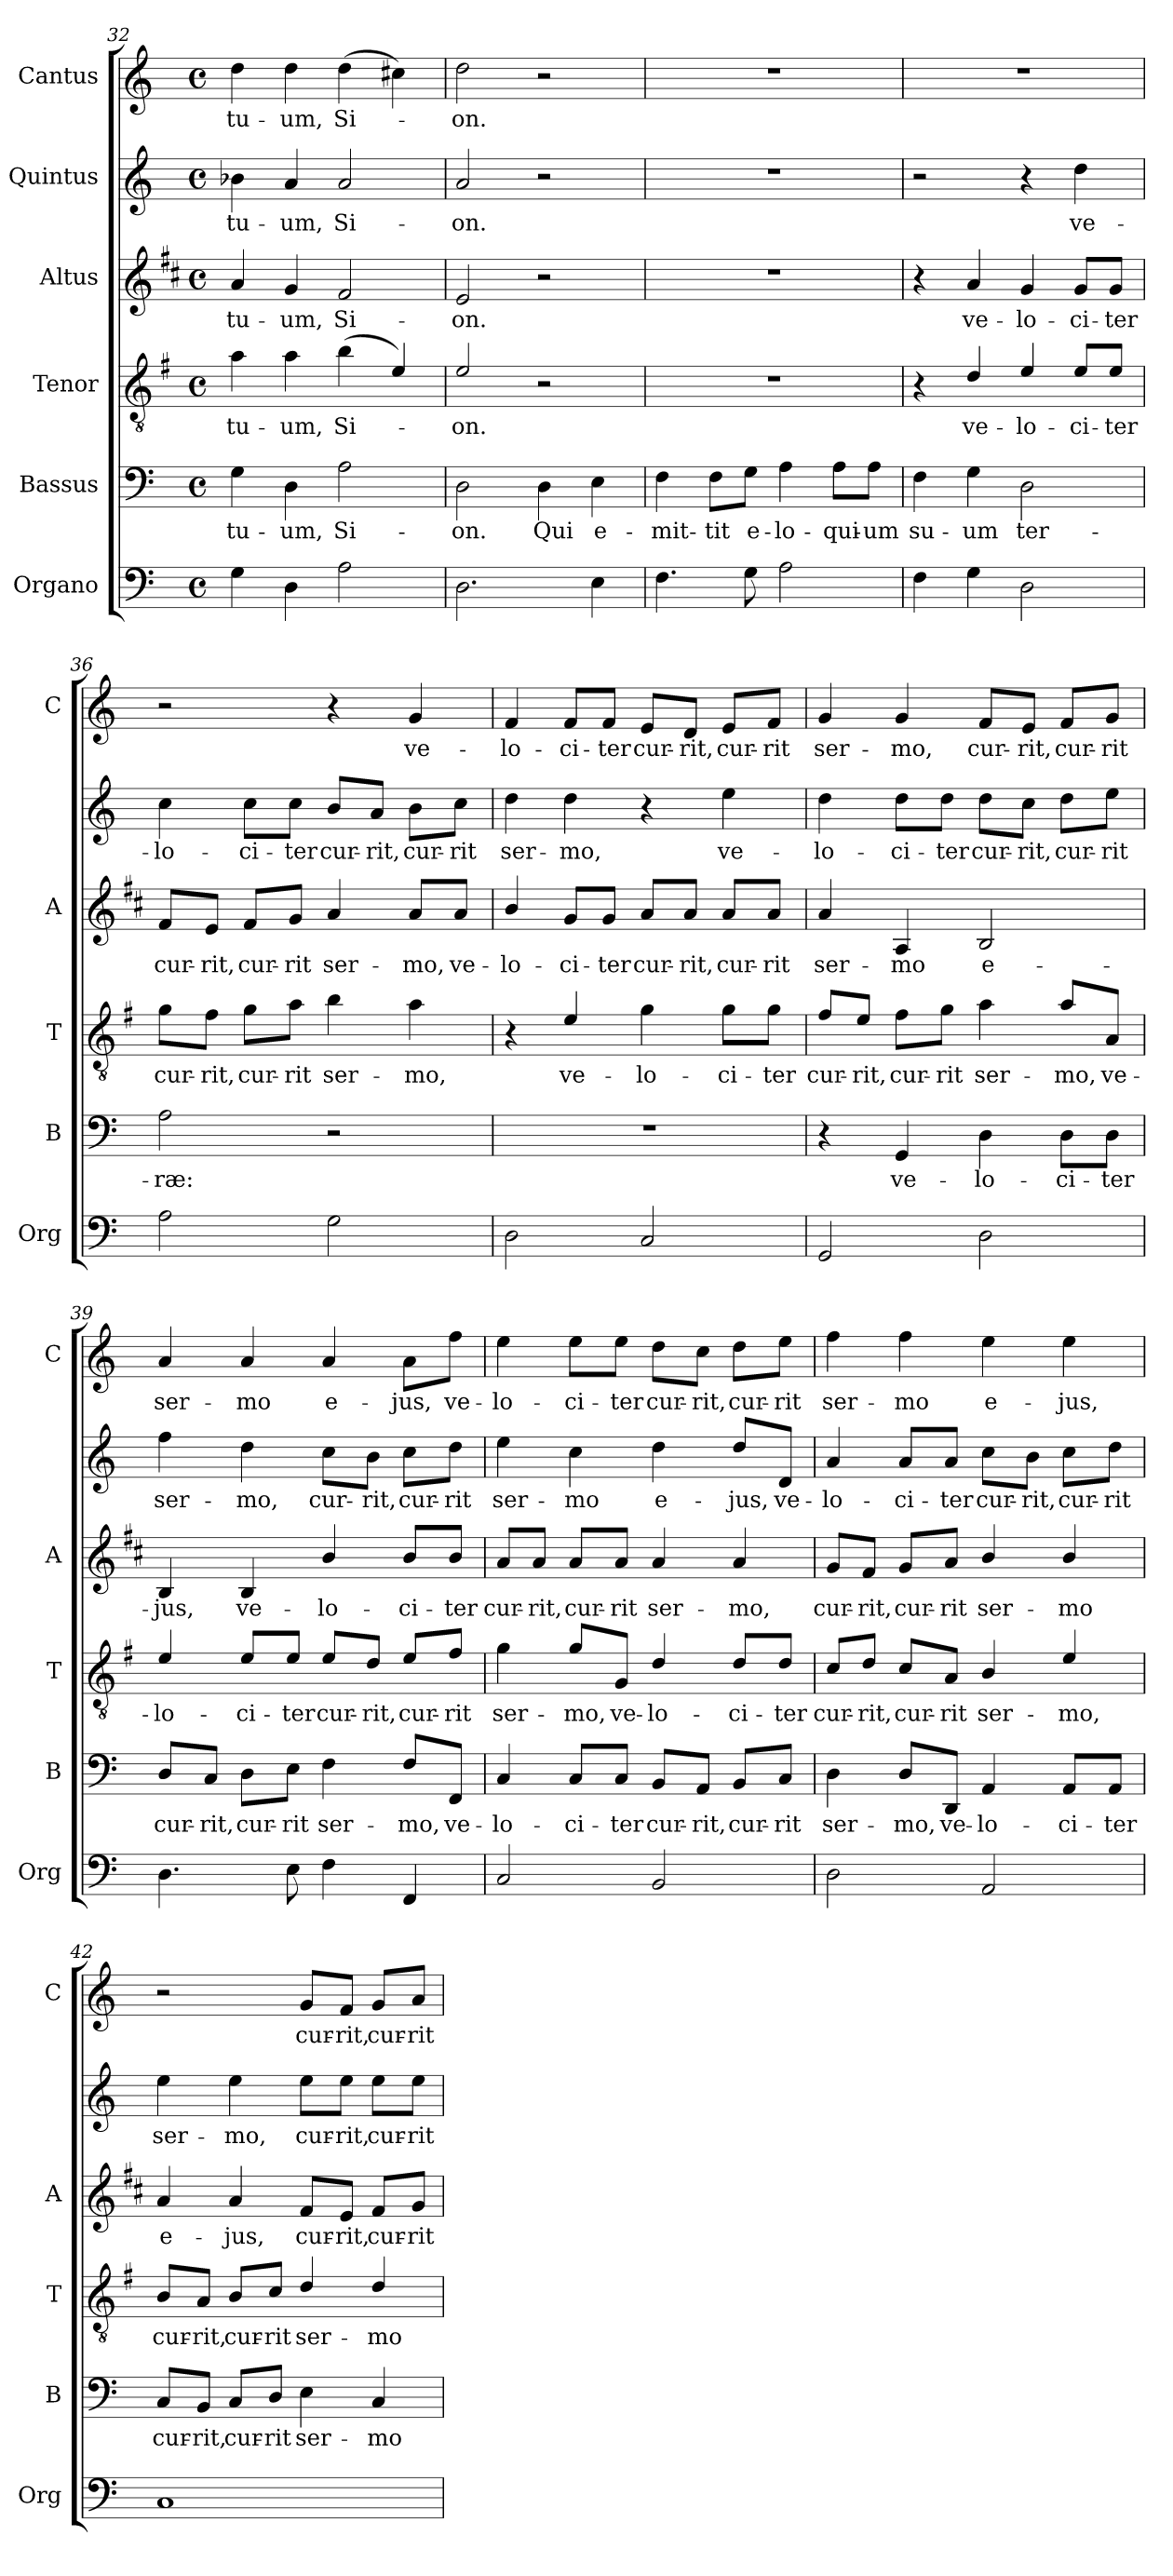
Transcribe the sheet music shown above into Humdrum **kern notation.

**kern	**kern	**text	**kern	**text	**kern	**text	**kern	**text	**kern	**text
*part6	*part5	*part5	*part4	*part4	*part3	*part3	*part2	*part2	*part1	*part1
*staff6	*staff5	*staff5	*staff4	*staff4	*staff3	*staff3	*staff2	*staff2	*staff1	*staff1
*I"Organo	*I"Bassus	*	*I"Tenor	*	*I"Altus	*	*I"Quintus	*	*I"Cantus	*
*I'Org	*I'B	*	*I'T	*	*I'A	*	*	*	*I'C	*
*clefF4	*clefF4	*	*clefGv2	*	*clefG2	*	*clefG2	*	*clefG2	*
*	*	*	*ITrd4c7	*	*ITrd1c2	*	*	*	*	*
*k[]	*k[]	*	*k[]	*	*k[]	*	*k[]	*	*k[]	*
*C:	*C:	*	*C:	*	*C:	*	*C:	*	*C:	*
*M4/4	*M4/4	*	*M4/4	*	*M4/4	*	*M4/4	*	*M4/4	*
*met(c)	*met(c)	*	*met(c)	*	*met(c)	*	*met(c)	*	*met(c)	*
=32	=32	=32	=32	=32	=32	=32	=32	=32	=32	=32
!	!	!LO:LY:b	!	!LO:LY:b	!	!LO:LY:b	!	!LO:LY:b	!	!LO:LY:b
4G\	4G\	tu-	4d\	tu-	4g/	tu-	4b-X\	tu-	4dd\	tu-
!	!	!LO:LY:b	!	!LO:LY:b	!	!LO:LY:b	!	!LO:LY:b	!	!LO:LY:b
4D\	4D\	-um,	4d\	-um,	4f/	-um,	4a/	-um,	4dd\	-um,
!	!	!LO:LY:b	!	!LO:LY:b	!	!LO:LY:b	!	!LO:LY:b	!	!LO:LY:b
2A\	2A\	Si-	(>4e\	Si-	2e/	Si-	2a/	Si-	(>4dd\	Si-
.	.	.	4A/)	.	.	.	.	.	4cc#X\)	.
=33	=33	=33	=33	=33	=33	=33	=33	=33	=33	=33
!	!	!LO:LY:b	!	!LO:LY:b	!	!LO:LY:b	!	!LO:LY:b	!	!LO:LY:b
2.D\	2D\	-on.	2A/	-on.	2d/	-on.	2a/	-on.	2dd\	-on.
!	!	!LO:LY:b	!	!	!	!	!	!	!	!
.	4D\	Qui	2r	.	2r	.	2r	.	2r	.
!	!	!LO:LY:b	!	!	!	!	!	!	!	!
4E\	4E\	e-	.	.	.	.	.	.	.	.
=34	=34	=34	=34	=34	=34	=34	=34	=34	=34	=34
!	!	!LO:LY:b	!	!	!	!	!	!	!	!
4.F\	4F\	-mit-	1r	.	1r	.	1r	.	1r	.
!	!	!LO:LY:b	!	!	!	!	!	!	!	!
.	8F\L	-tit	.	.	.	.	.	.	.	.
!	!	!LO:LY:b	!	!	!	!	!	!	!	!
8G\	8G\J	e-	.	.	.	.	.	.	.	.
!	!	!LO:LY:b	!	!	!	!	!	!	!	!
2A\	4A\	-lo-	.	.	.	.	.	.	.	.
!	!	!LO:LY:b	!	!	!	!	!	!	!	!
.	8A\L	-qui-	.	.	.	.	.	.	.	.
!	!	!LO:LY:b	!	!	!	!	!	!	!	!
.	8A\J	-um	.	.	.	.	.	.	.	.
=35	=35	=35	=35	=35	=35	=35	=35	=35	=35	=35
!	!	!LO:LY:b	!	!	!	!	!	!	!	!
4F\	4F\	su-	4r	.	4r	.	2r	.	1r	.
!	!	!LO:LY:b	!	!LO:LY:b	!	!LO:LY:b	!	!	!	!
4G\	4G\	-um	4G/	ve-	4g/	ve-	.	.	.	.
!	!	!LO:LY:b	!	!LO:LY:b	!	!LO:LY:b	!	!	!	!
2D\	2D\	ter-	4A/	-lo-	4f/	-lo-	4r	.	.	.
!	!	!	!	!LO:LY:b	!	!LO:LY:b	!	!LO:LY:b	!	!
.	.	.	8A/L	-ci-	8f/L	-ci-	4dd\	ve-	.	.
!	!	!	!	!LO:LY:b	!	!LO:LY:b	!	!	!	!
.	.	.	8A/J	-ter	8f/J	-ter	.	.	.	.
=36	=36	=36	=36	=36	=36	=36	=36	=36	=36	=36
!	!	!LO:LY:b	!	!LO:LY:b	!	!LO:LY:b	!	!LO:LY:b	!	!
2A\	2A\	-ræ:	8c\L	cur-	8e/L	cur-	4cc\	-lo-	2r	.
!	!	!	!	!LO:LY:b	!	!LO:LY:b	!	!	!	!
.	.	.	8B\J	-rit,	8d/J	-rit,	.	.	.	.
!	!	!	!	!LO:LY:b	!	!LO:LY:b	!	!LO:LY:b	!	!
.	.	.	8c\L	cur-	8e/L	cur-	8cc\L	-ci-	.	.
!	!	!	!	!LO:LY:b	!	!LO:LY:b	!	!LO:LY:b	!	!
.	.	.	8d\J	-rit	8f/J	-rit	8cc\J	-ter	.	.
!	!	!	!	!LO:LY:b	!	!LO:LY:b	!	!LO:LY:b	!	!
2G\	2r	.	4e\	ser-	4g/	ser-	8b/L	cur-	4r	.
!	!	!	!	!	!	!	!	!LO:LY:b	!	!
.	.	.	.	.	.	.	8a/J	-rit,	.	.
!	!	!	!	!LO:LY:b	!	!LO:LY:b	!	!LO:LY:b	!	!LO:LY:b
.	.	.	4d\	-mo,	8g/L	-mo,	8b\L	cur-	4g/	ve-
!	!	!	!	!	!	!LO:LY:b	!	!LO:LY:b	!	!
.	.	.	.	.	8g/J	ve-	8cc\J	-rit	.	.
!!LO:LB:g=z
=37	=37	=37	=37	=37	=37	=37	=37	=37	=37	=37
!	!	!	!	!	!	!LO:LY:b	!	!LO:LY:b	!	!LO:LY:b
2D\	1r	.	4r	.	4a/	-lo-	4dd\	ser-	4f/	-lo-
!	!	!	!	!LO:LY:b	!	!LO:LY:b	!	!LO:LY:b	!	!LO:LY:b
.	.	.	4A/	ve-	8f/L	-ci-	4dd\	-mo,	8f/L	-ci-
!	!	!	!	!	!	!LO:LY:b	!	!	!	!LO:LY:b
.	.	.	.	.	8f/J	-ter	.	.	8f/J	-ter
!	!	!	!	!LO:LY:b	!	!LO:LY:b	!	!	!	!LO:LY:b
2C/	.	.	4c\	-lo-	8g/L	cur-	4r	.	8e/L	cur-
!	!	!	!	!	!	!LO:LY:b	!	!	!	!LO:LY:b
.	.	.	.	.	8g/J	-rit,	.	.	8d/J	-rit,
!	!	!	!	!LO:LY:b	!	!LO:LY:b	!	!LO:LY:b	!	!LO:LY:b
.	.	.	8c\L	-ci-	8g/L	cur-	4ee\	ve-	8e/L	cur-
!	!	!	!	!LO:LY:b	!	!LO:LY:b	!	!	!	!LO:LY:b
.	.	.	8c\J	-ter	8g/J	-rit	.	.	8f/J	-rit
=38	=38	=38	=38	=38	=38	=38	=38	=38	=38	=38
!	!	!	!	!LO:LY:b	!	!LO:LY:b	!	!LO:LY:b	!	!LO:LY:b
2GG/	4r	.	8B/L	cur-	4g/	ser-	4dd\	-lo-	4g/	ser-
!	!	!	!	!LO:LY:b	!	!	!	!	!	!
.	.	.	8A/J	-rit,	.	.	.	.	.	.
!	!	!LO:LY:b	!	!LO:LY:b	!	!LO:LY:b	!	!LO:LY:b	!	!LO:LY:b
.	4GG/	ve-	8B\L	cur-	4G/	-mo	8dd\L	-ci-	4g/	-mo,
!	!	!	!	!LO:LY:b	!	!	!	!LO:LY:b	!	!
.	.	.	8c\J	-rit	.	.	8dd\J	-ter	.	.
!	!	!LO:LY:b	!	!LO:LY:b	!	!LO:LY:b	!	!LO:LY:b	!	!LO:LY:b
2D\	4D\	-lo-	4d\	ser-	2A/	e-	8dd\L	cur-	8f/L	cur-
!	!	!	!	!	!	!	!	!LO:LY:b	!	!LO:LY:b
.	.	.	.	.	.	.	8cc\J	-rit,	8e/J	-rit,
!	!	!LO:LY:b	!	!LO:LY:b	!	!	!	!LO:LY:b	!	!LO:LY:b
.	8D\L	-ci-	8d/L	-mo,	.	.	8dd\L	cur-	8f/L	cur-
!	!	!LO:LY:b	!	!LO:LY:b	!	!	!	!LO:LY:b	!	!LO:LY:b
.	8D\J	-ter	8D/J	ve-	.	.	8ee\J	-rit	8g/J	-rit
=39	=39	=39	=39	=39	=39	=39	=39	=39	=39	=39
!	!	!LO:LY:b	!	!LO:LY:b	!	!LO:LY:b	!	!LO:LY:b	!	!LO:LY:b
4.D\	8D/L	cur-	4A/	-lo-	4A/	-jus,	4ff\	ser-	4a/	ser-
!	!	!LO:LY:b	!	!	!	!	!	!	!	!
.	8C/J	-rit,	.	.	.	.	.	.	.	.
!	!	!LO:LY:b	!	!LO:LY:b	!	!LO:LY:b	!	!LO:LY:b	!	!LO:LY:b
.	8D\L	cur-	8A/L	-ci-	4A/	ve-	4dd\	-mo,	4a/	-mo
!	!	!LO:LY:b	!	!LO:LY:b	!	!	!	!	!	!
8E\	8E\J	-rit	8A/J	-ter	.	.	.	.	.	.
!	!	!LO:LY:b	!	!LO:LY:b	!	!LO:LY:b	!	!LO:LY:b	!	!LO:LY:b
4F\	4F\	ser-	8A/L	cur-	4a/	-lo-	8cc\L	cur-	4a/	e-
!	!	!	!	!LO:LY:b	!	!	!	!LO:LY:b	!	!
.	.	.	8G/J	-rit,	.	.	8b\J	-rit,	.	.
!	!	!LO:LY:b	!	!LO:LY:b	!	!LO:LY:b	!	!LO:LY:b	!	!LO:LY:b
4FF/	8F/L	-mo,	8A/L	cur-	8a/L	-ci-	8cc\L	cur-	8a\L	-jus,
!	!	!LO:LY:b	!	!LO:LY:b	!	!LO:LY:b	!	!LO:LY:b	!	!LO:LY:b
.	8FF/J	ve-	8B/J	-rit	8a/J	-ter	8dd\J	-rit	8ff\J	ve-
=40	=40	=40	=40	=40	=40	=40	=40	=40	=40	=40
!	!	!LO:LY:b	!	!LO:LY:b	!	!LO:LY:b	!	!LO:LY:b	!	!LO:LY:b
2C/	4C/	-lo-	4c\	ser-	8g/L	cur-	4ee\	ser-	4ee\	-lo-
!	!	!	!	!	!	!LO:LY:b	!	!	!	!
.	.	.	.	.	8g/J	-rit,	.	.	.	.
!	!	!LO:LY:b	!	!LO:LY:b	!	!LO:LY:b	!	!LO:LY:b	!	!LO:LY:b
.	8C/L	-ci-	8c/L	-mo,	8g/L	cur-	4cc\	-mo	8ee\L	-ci-
!	!	!LO:LY:b	!	!LO:LY:b	!	!LO:LY:b	!	!	!	!LO:LY:b
.	8C/J	-ter	8C/J	ve-	8g/J	-rit	.	.	8ee\J	-ter
!	!	!LO:LY:b	!	!LO:LY:b	!	!LO:LY:b	!	!LO:LY:b	!	!LO:LY:b
2BB/	8BB/L	cur-	4G/	-lo-	4g/	ser-	4dd\	e-	8dd\L	cur-
!	!	!LO:LY:b	!	!	!	!	!	!	!	!LO:LY:b
.	8AA/J	-rit,	.	.	.	.	.	.	8cc\J	-rit,
!	!	!LO:LY:b	!	!LO:LY:b	!	!LO:LY:b	!	!LO:LY:b	!	!LO:LY:b
.	8BB/L	cur-	8G/L	-ci-	4g/	-mo,	8dd/L	-jus,	8dd\L	cur-
!	!	!LO:LY:b	!	!LO:LY:b	!	!	!	!LO:LY:b	!	!LO:LY:b
.	8C/J	-rit	8G/J	-ter	.	.	8d/J	ve-	8ee\J	-rit
!!LO:LB:g=z
=41	=41	=41	=41	=41	=41	=41	=41	=41	=41	=41
!	!	!LO:LY:b	!	!LO:LY:b	!	!LO:LY:b	!	!LO:LY:b	!	!LO:LY:b
2D\	4D\	ser-	8F/L	cur-	8f/L	cur-	4a/	-lo-	4ff\	ser-
!	!	!	!	!LO:LY:b	!	!LO:LY:b	!	!	!	!
.	.	.	8G/J	-rit,	8e/J	-rit,	.	.	.	.
!	!	!LO:LY:b	!	!LO:LY:b	!	!LO:LY:b	!	!LO:LY:b	!	!LO:LY:b
.	8D/L	-mo,	8F/L	cur-	8f/L	cur-	8a/L	-ci-	4ff\	-mo
!	!	!LO:LY:b	!	!LO:LY:b	!	!LO:LY:b	!	!LO:LY:b	!	!
.	8DD/J	ve-	8D/J	-rit	8g/J	-rit	8a/J	-ter	.	.
!	!	!LO:LY:b	!	!LO:LY:b	!	!LO:LY:b	!	!LO:LY:b	!	!LO:LY:b
2AA/	4AA/	-lo-	4E/	ser-	4a/	ser-	8cc\L	cur-	4ee\	e-
!	!	!	!	!	!	!	!	!LO:LY:b	!	!
.	.	.	.	.	.	.	8b\J	-rit,	.	.
!	!	!LO:LY:b	!	!LO:LY:b	!	!LO:LY:b	!	!LO:LY:b	!	!LO:LY:b
.	8AA/L	-ci-	4A/	-mo,	4a/	-mo	8cc\L	cur-	4ee\	-jus,
!	!	!LO:LY:b	!	!	!	!	!	!LO:LY:b	!	!
.	8AA/J	-ter	.	.	.	.	8dd\J	-rit	.	.
=42	=42	=42	=42	=42	=42	=42	=42	=42	=42	=42
!	!	!LO:LY:b	!	!LO:LY:b	!	!LO:LY:b	!	!LO:LY:b	!	!
1C	8C/L	cur-	8E/L	cur-	4g/	e-	4ee\	ser-	2r	.
!	!	!LO:LY:b	!	!LO:LY:b	!	!	!	!	!	!
.	8BB/J	-rit,	8D/J	-rit,	.	.	.	.	.	.
!	!	!LO:LY:b	!	!LO:LY:b	!	!LO:LY:b	!	!LO:LY:b	!	!
.	8C/L	cur-	8E/L	cur-	4g/	-jus,	4ee\	-mo,	.	.
!	!	!LO:LY:b	!	!LO:LY:b	!	!	!	!	!	!
.	8D/J	-rit	8F/J	-rit	.	.	.	.	.	.
!	!	!LO:LY:b	!	!LO:LY:b	!	!LO:LY:b	!	!LO:LY:b	!	!LO:LY:b
.	4E\	ser-	4G/	ser-	8e/L	cur-	8ee\L	cur-	8g/L	cur-
!	!	!	!	!	!	!LO:LY:b	!	!LO:LY:b	!	!LO:LY:b
.	.	.	.	.	8d/J	-rit,	8ee\J	-rit,	8f/J	-rit,
!	!	!LO:LY:b	!	!LO:LY:b	!	!LO:LY:b	!	!LO:LY:b	!	!LO:LY:b
.	4C/	-mo	4G/	-mo	8e/L	cur-	8ee\L	cur-	8g/L	cur-
!	!	!	!	!	!	!LO:LY:b	!	!LO:LY:b	!	!LO:LY:b
.	.	.	.	.	8f/J	-rit	8ee\J	-rit	8a/J	-rit
=	=	=	=	=	=	=	=	=	=	=
*-	*-	*-	*-	*-	*-	*-	*-	*-	*-	*-
